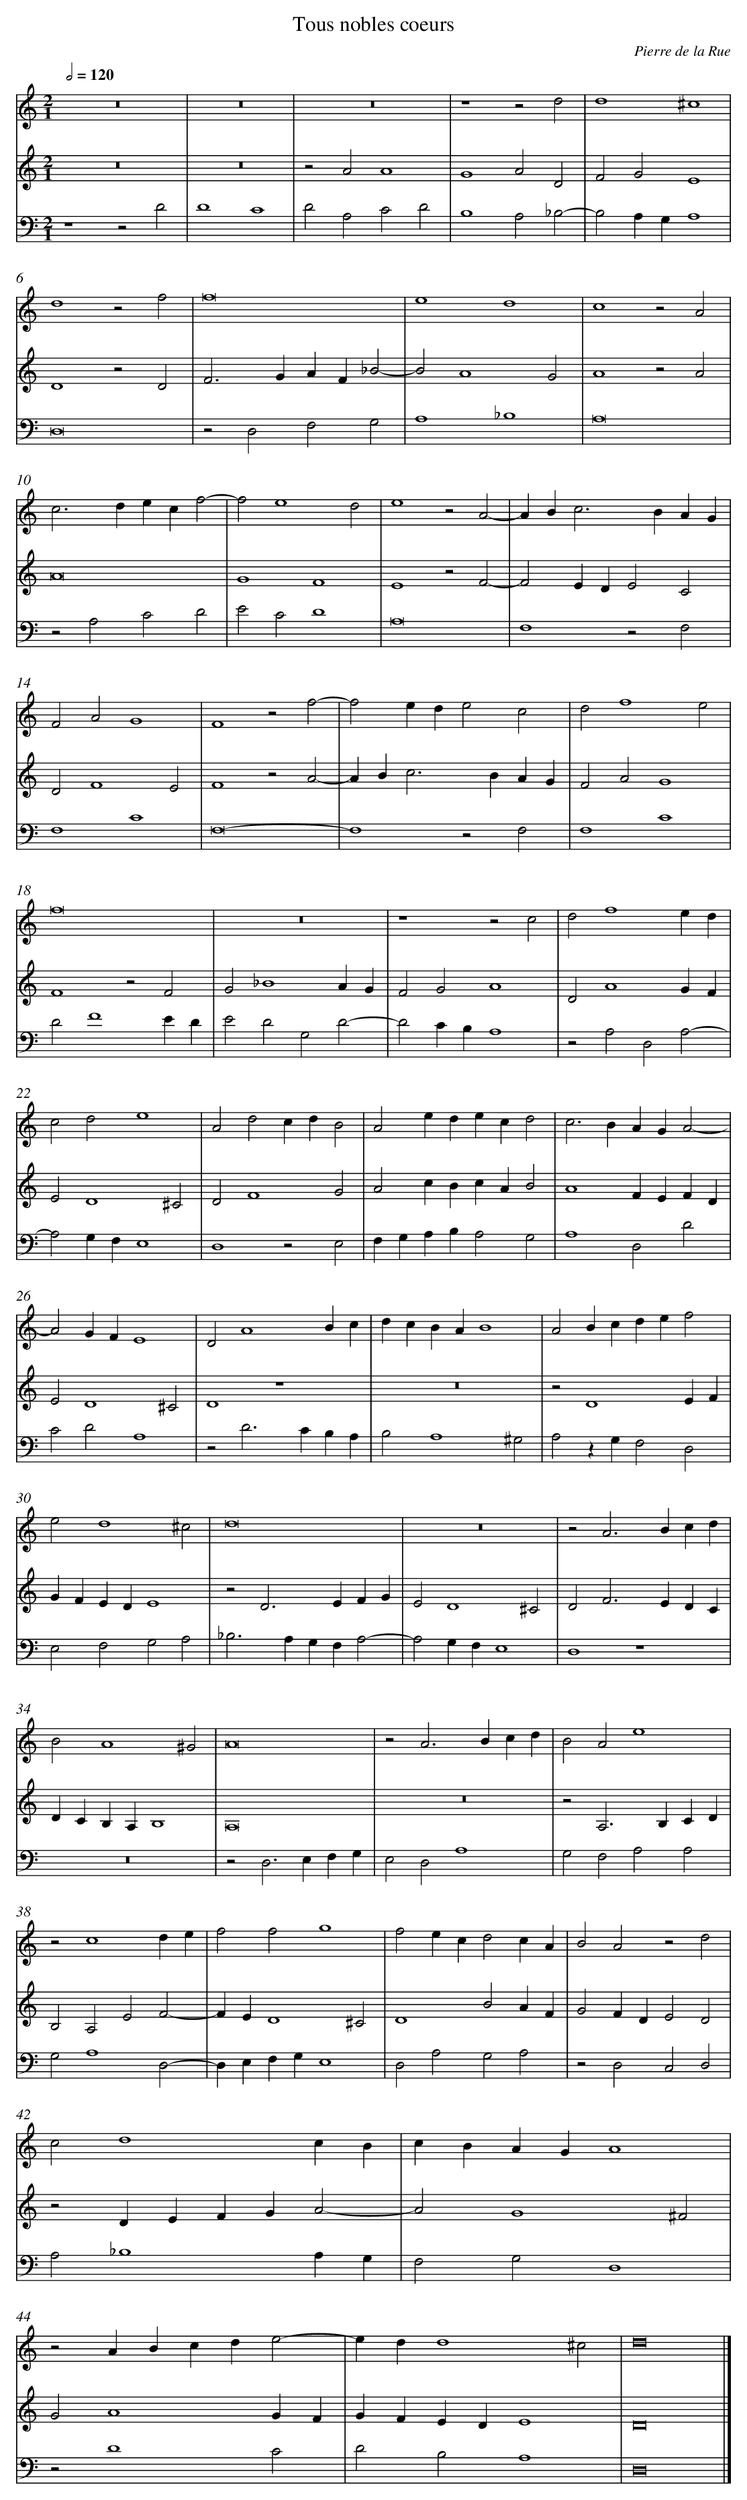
X:1
T: Tous nobles coeurs
C: Pierre de la Rue
L: 1/4
M: 2/1
Q: 1/2=120
V: 1 clef=treble
V: 2 clef=treble
V: 3 clef=bass
K: C
[V:1] z8 |
[V:2] z8 |
[V:3] z4z2D2 |
[V:1] z8 |
[V:2] z8 |
[V:3] D4C4 |
[V:1] z8 |
[V:2] z2A2A4 |
[V:3] D2A,2C2D2 |
[V:1] z4z2d2 |
[V:2] G4A2D2 |
[V:3] B,4A,2_B,2- |
[V:1] d4^c4 |
[V:2] F2G2E4 |
[V:3] B,2A,G,A,4 |
[V:1] d4z2f2 |
[V:2] D4z2D2 |
[V:3] D,8 |
[V:1] f8 |
[V:2] F3GAF_B2- |
[V:3] z2D,2F,2G,2 |
[V:1] e4d4 |
[V:2] B2A4G2 |
[V:3] A,4_B,4 |
[V:1] c4z2A2 |
[V:2] A4z2A2 |
[V:3] A,8 |
[V:1] c3decf2- |
[V:2] A8 |
[V:3] z2A,2C2D2 |
[V:1] f2e4d2 |
[V:2] G4F4 |
[V:3] E2C2D4 |
[V:1] e4z2A2- |
[V:2] E4z2F2- |
[V:3] A,8 |
[V:1] ABc3BAG |
[V:2] F2EDE2C2 |
[V:3] F,4z2F,2 |
[V:1] F2A2G4 |
[V:2] D2F4E2 |
[V:3] F,4C4 |
[V:1] F4z2f2- |
[V:2] F4z2A2- |
[V:3] F,8- |
[V:1] f2ede2c2 |
[V:2] ABc3BAG |
[V:3] F,4z2F,2 |
[V:1] d2f4e2 |
[V:2] F2A2G4 |
[V:3] F,4C4 |
[V:1] f8 |
[V:2] F4z2F2 |
[V:3] D2F4ED |
[V:1] z8 |
[V:2] G2_B4AG |
[V:3] E2D2G,2D2- |
[V:1] z4z2c2 |
[V:2] F2G2A4 |
[V:3] D2CB,A,4 |
[V:1] d2f4ed |
[V:2] D2A4GF |
[V:3] z2A,2D,2A,2- |
[V:1] c2d2e4 |
[V:2] E2D4^C2 |
[V:3] A,2G,F,E,4 |
[V:1] A2d2cdB2 |
[V:2] D2F4G2 |
[V:3] D,4z2E,2 |
[V:1] A2edecd2 |
[V:2] A2cBcAB2 |
[V:3] F,G,A,B,A,2G,2 |
[V:1] c3BAGA2- |
[V:2] A4FEFD |
[V:3] A,4D,2D2 |
[V:1] A2GFE4 |
[V:2] E2D4^C2 |
[V:3] C2D2A,4 |
[V:1] D2A4Bc |
[V:2] D4z4 |
[V:3] z2D3CB,A, |
[V:1] dcBAB4 |
[V:2] z8 |
[V:3] B,2A,4^G,2 |
[V:1] A2Bcdef2 |
[V:2] z2D4EF |
[V:3] A,2zG,F,2D,2 |
[V:1] e2d4^c2 |
[V:2] GFEDE4 |
[V:3] E,2F,2G,2A,2 |
[V:1] d8 |
[V:2] z2D3EFG |
[V:3] _B,3A,G,F,A,2- |
[V:1] z8 |
[V:2] E2D4^C2 |
[V:3] A,2G,F,E,4 |
[V:1] z2A3Bcd |
[V:2] D2F3EDC |
[V:3] D,4z4 |
[V:1] B2A4^G2 |
[V:2] DCB,A,B,4 |
[V:3] z8 |
[V:1] A8 |
[V:2] A,8 |
[V:3] z2D,3E,F,G, |
[V:1] z2A3Bcd |
[V:2] z8 |
[V:3] E,2D,2A,4 |
[V:1] B2A2e4 |
[V:2] z2A,3B,CD |
[V:3] G,2F,2A,2A,2 |
[V:1] z2c4de |
[V:2] B,2A,2E2F2- |
[V:3] G,2A,4D,2- |
[V:1] f2f2g4 |
[V:2] FED4^C2 |
[V:3] D,E,F,G,E,4 |
[V:1] f2ecd2cA |
[V:2] D4B2AF |
[V:3] D,2A,2G,2A,2 |
[V:1] B2A2z2d2 |
[V:2] G2FDE2D2 |
[V:3] z2D,2C,2D,2 |
[V:1] c2d4cB |
[V:2] z2DEFGA2- |
[V:3] A,2_B,4A,G, |
[V:1] cBAGA4 |
[V:2] A2G4^F2 |
[V:3] F,2G,2D,4 |
[V:1] z2ABcde2- |
[V:2] G2A4GF |
[V:3] z2D4C2 |
[V:1] edd4^c2 |
[V:2] GFEDE4 |
[V:3] D2B,2A,4 |
[V:1] d8 |]
[V:2] D8 |]
[V:3] D,8 |]
